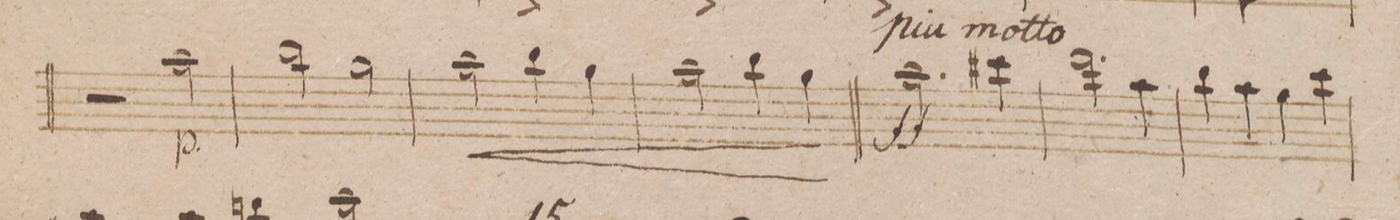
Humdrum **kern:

**kern	**dynam
*I"Flauto 2do	*
*clefG2	*
*k[b-]	*
*met(c)	*
*M4/4	*
2r	.
2aa\	p
=157	=157
2bb-\	.
2gg\	.
=158	=158
2aa\	<
4bb-\	.
4gg\	.
=159	=159
2aa\	.
4bb-\	.
4gg\	[
=160||	=160||
2.aa\	ff
4ccc#X\	.
=161	=161
2.ddd\	.
4aa\	.
=162	=162
4bb-\	.
4aa\	.
4gg\	.
4ccc\	.
=163	=163
*-	*-
